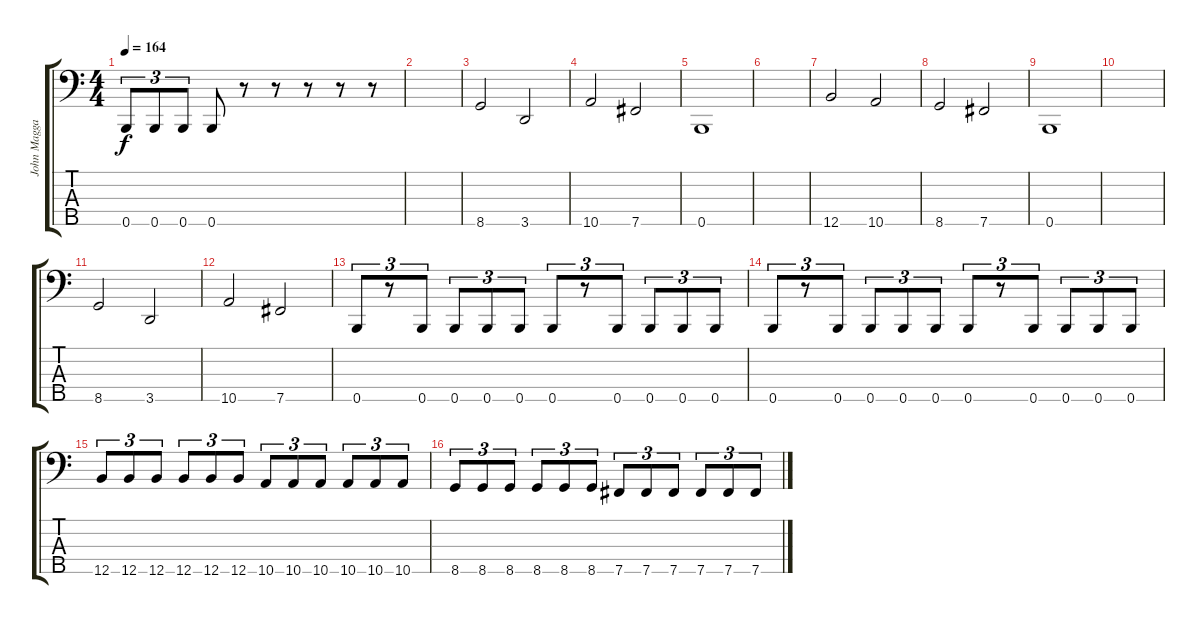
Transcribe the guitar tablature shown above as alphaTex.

\track ("John Maggard" "John Magga") {instrument electricbassfinger}
\staff {score tabs}
\tuning (G2 D2 A1 E1 B0) {hide}
\ts (4 4)
\tempo 164
\clef f4
\ks c
0.5.8{tu (3 2) dy f} 0.5.8{tu (3 2)} 0.5.8{tu (3 2)} 0.5.8 r.8 r.8 r.8 r.8 r.8 |
|
8.5.2 3.5.2 |
10.5.2 7.5.2 |
0.5.1 |
|
12.5.2 10.5.2 |
8.5.2 7.5.2 |
0.5.1 |
|
8.5.2 3.5.2 |
10.5.2 7.5.2 |
0.5.8{tu (3 2)} r.8{tu (3 2)} 0.5.8{tu (3 2)} 0.5.8{tu (3 2)} 0.5.8{tu (3 2)} 0.5.8{tu (3 2)} 0.5.8{tu (3 2)} r.8{tu (3 2)} 0.5.8{tu (3 2)} 0.5.8{tu (3 2)} 0.5.8{tu (3 2)} 0.5.8{tu (3 2)} |
0.5.8{tu (3 2)} r.8{tu (3 2)} 0.5.8{tu (3 2)} 0.5.8{tu (3 2)} 0.5.8{tu (3 2)} 0.5.8{tu (3 2)} 0.5.8{tu (3 2)} r.8{tu (3 2)} 0.5.8{tu (3 2)} 0.5.8{tu (3 2)} 0.5.8{tu (3 2)} 0.5.8{tu (3 2)} |
12.5.8{tu (3 2)} 12.5.8{tu (3 2)} 12.5.8{tu (3 2)} 12.5.8{tu (3 2)} 12.5.8{tu (3 2)} 12.5.8{tu (3 2)} 10.5.8{tu (3 2)} 10.5.8{tu (3 2)} 10.5.8{tu (3 2)} 10.5.8{tu (3 2)} 10.5.8{tu (3 2)} 10.5.8{tu (3 2)} |
8.5.8{tu (3 2)} 8.5.8{tu (3 2)} 8.5.8{tu (3 2)} 8.5.8{tu (3 2)} 8.5.8{tu (3 2)} 8.5.8{tu (3 2)} 7.5.8{tu (3 2)} 7.5.8{tu (3 2)} 7.5.8{tu (3 2)} 7.5.8{tu (3 2)} 7.5.8{tu (3 2)} 7.5.8{tu (3 2)}
